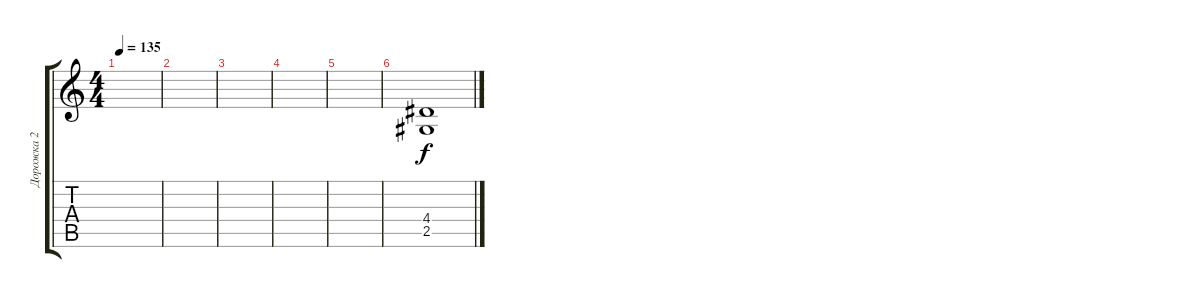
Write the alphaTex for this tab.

\track ("Дорожка 2" "Дорожка 2") {instrument distortionguitar}
\staff {score tabs}
\tuning (Db4 Ab3 E3 B2 Gb2 B1) {hide}
\ts (4 4)
\tempo 135
\clef g2
\ks c
|
|
|
|
|
(4.4 2.5).1
